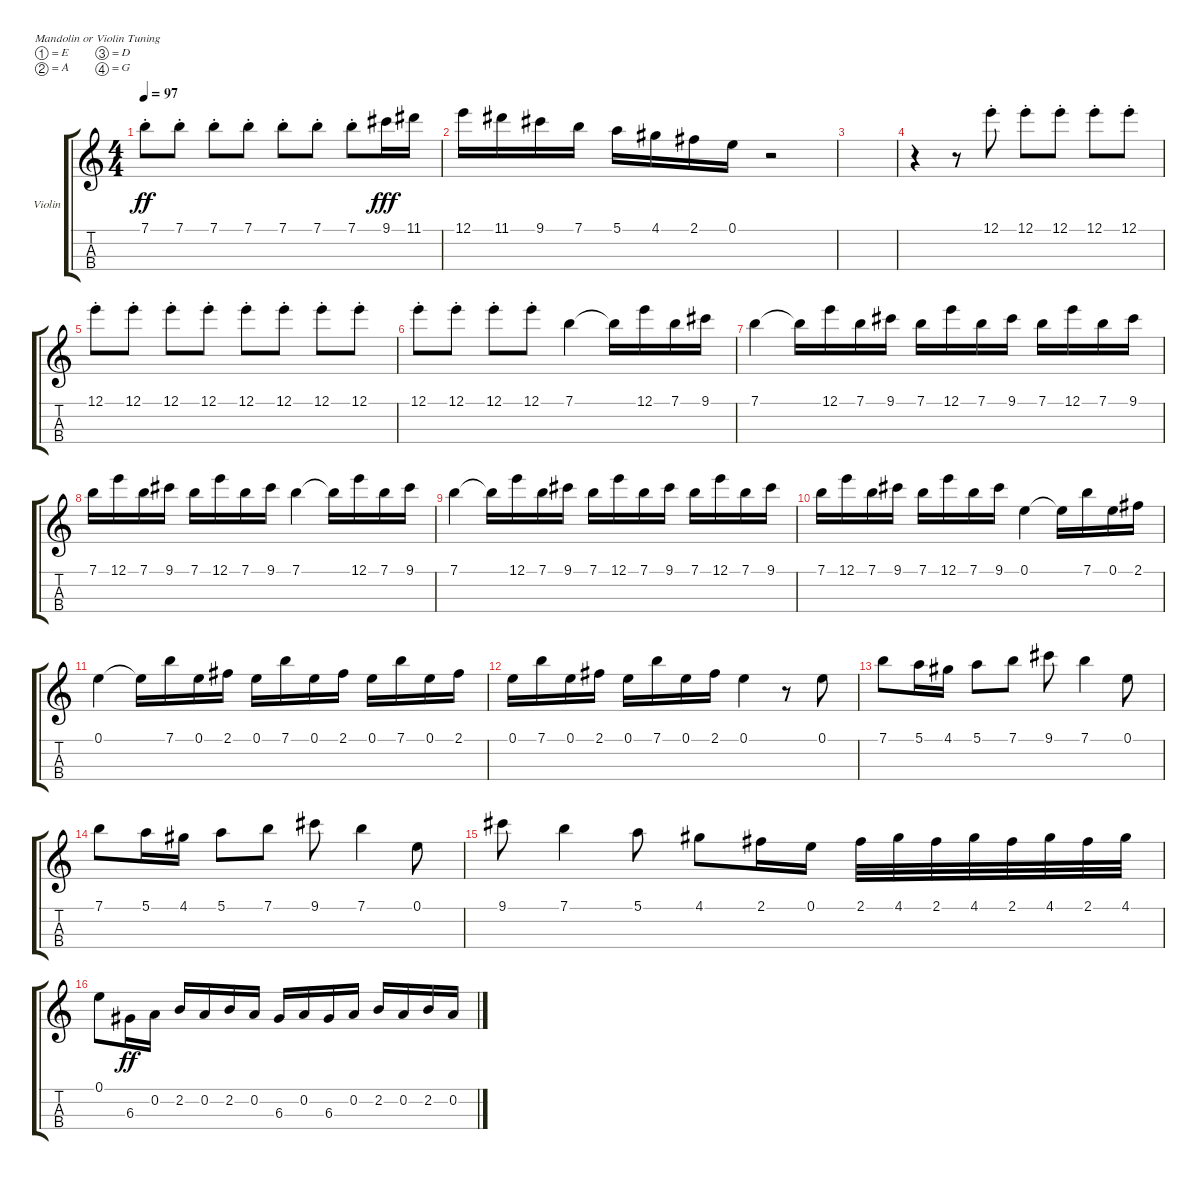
\defaultSystemsLayout 4
\bracketExtendMode groupsimilarinstruments
\firstSystemTrackNameOrientation horizontal
\otherSystemsTrackNameOrientation horizontal
\track ("Violin" "Violin") {mute instrument violin}
\staff {score tabs}
\tuning (E5 A4 D4 G3)
\ts (4 4)
\tempo 97
\clef g2
\ks c
7.1{st}.8{dy ff} 7.1{st}.8 7.1{st}.8 7.1{st}.8 7.1{st}.8 7.1{st}.8 7.1{st}.8 9.1.16{dy fff} 11.1.16 |
12.1.16 11.1.16 9.1.16 7.1.16 5.1.16 4.1.16 2.1.16 0.1.16 r.2 |
|
r.4 r.8 12.1{st}.8 12.1{st}.8 12.1{st}.8 12.1{st}.8 12.1{st}.8 |
12.1{st}.8 12.1{st}.8 12.1{st}.8 12.1{st}.8 12.1{st}.8 12.1{st}.8 12.1{st}.8 12.1{st}.8 |
12.1{st}.8 12.1{st}.8 12.1{st}.8 12.1{st}.8 7.1.4 7.1{t}.16 12.1.16 7.1.16 9.1.16 |
7.1.4 7.1{t}.16 12.1.16 7.1.16 9.1.16 7.1.16 12.1.16 7.1.16 9.1.16 7.1.16 12.1.16 7.1.16 9.1.16 |
7.1.16 12.1.16 7.1.16 9.1.16 7.1.16 12.1.16 7.1.16 9.1.16 7.1.4 7.1{t}.16 12.1.16 7.1.16 9.1.16 |
7.1.4 7.1{t}.16 12.1.16 7.1.16 9.1.16 7.1.16 12.1.16 7.1.16 9.1.16 7.1.16 12.1.16 7.1.16 9.1.16 |
7.1.16 12.1.16 7.1.16 9.1.16 7.1.16 12.1.16 7.1.16 9.1.16 0.1.4 0.1{t}.16 7.1.16 0.1.16 2.1.16 |
0.1.4 0.1{t}.16 7.1.16 0.1.16 2.1.16 0.1.16 7.1.16 0.1.16 2.1.16 0.1.16 7.1.16 0.1.16 2.1.16 |
0.1.16 7.1.16 0.1.16 2.1.16 0.1.16 7.1.16 0.1.16 2.1.16 0.1.4 r.8 0.1.8 |
7.1.8 5.1.16 4.1.16 5.1.8 7.1.8 9.1.8 7.1.4 0.1.8 |
7.1.8 5.1.16 4.1.16 5.1.8 7.1.8 9.1.8 7.1.4 0.1.8 |
9.1.8 7.1.4 5.1.8 4.1.8 2.1.16 0.1.16 2.1.32 4.1.32 2.1.32 4.1.32 2.1.32 4.1.32 2.1.32 4.1.32 |
0.1.8 6.3.16{dy ff} 0.2.16 2.2.16 0.2.16 2.2.16 0.2.16 6.3.16 0.2.16 6.3.16 0.2.16 2.2.16 0.2.16 2.2.16 0.2.16
